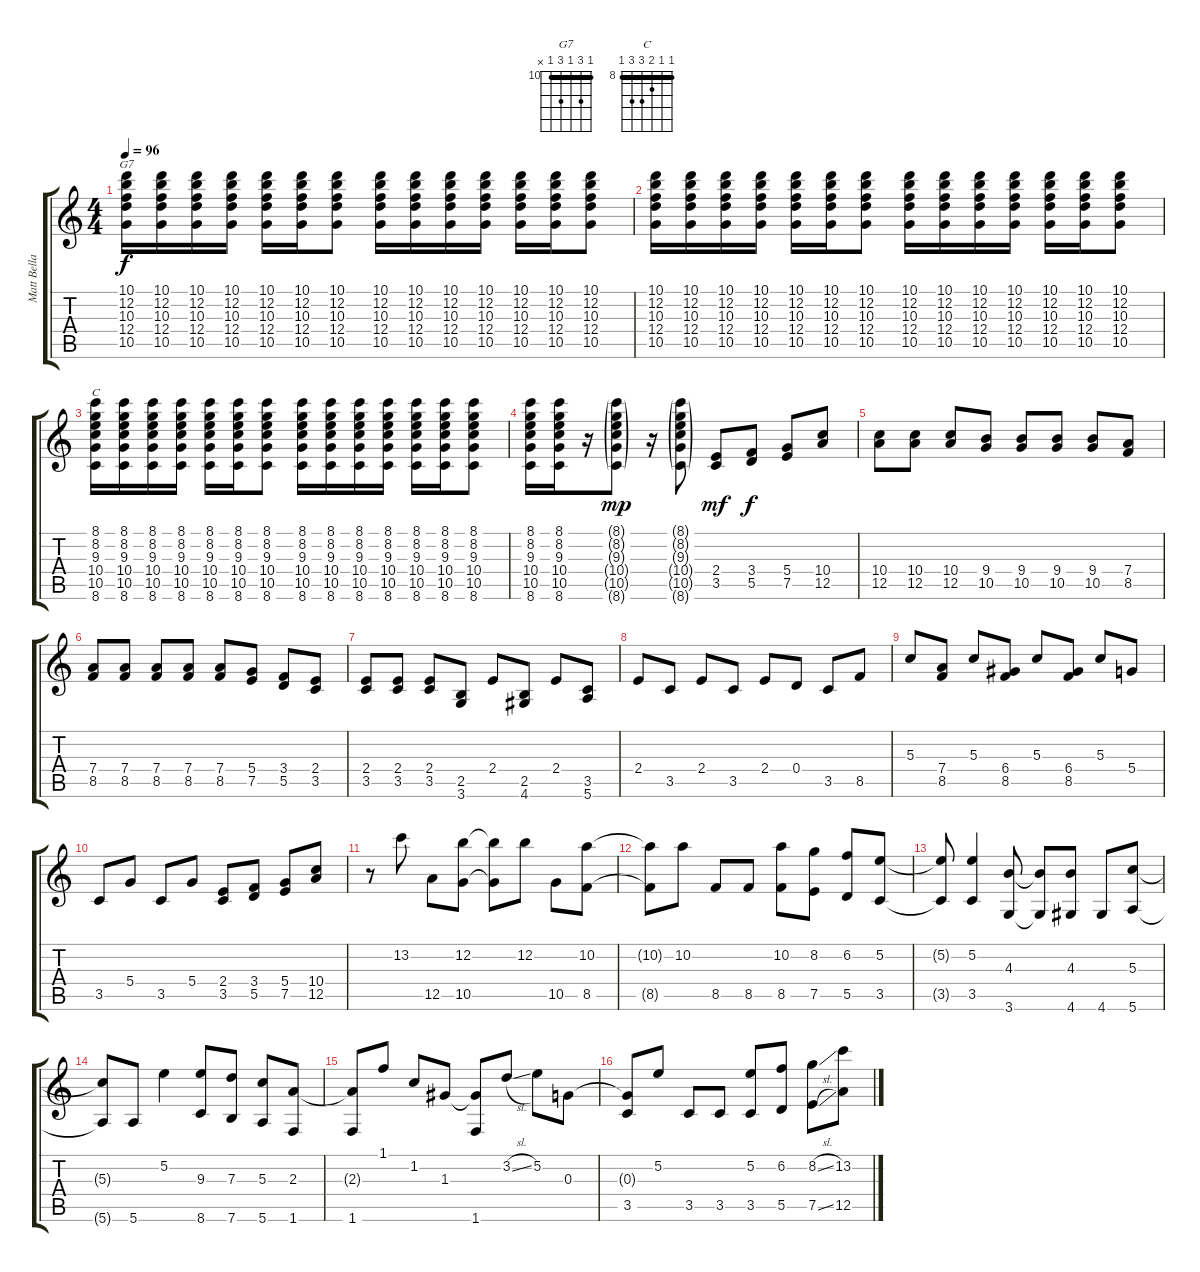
\track ("Matt Bellamy" "Matt Bella") {instrument acousticguitarnylon}
\staff {score tabs}
\tuning (E4 B3 G3 D3 A2 E2) {hide}
\chord ("G7" 10 12 10 12 10 x) {firstfret 10 barre 10}
\chord ("C" 8 8 9 10 10 8) {firstfret 8 barre 8}
\ts (4 4)
\tempo 96
\clef g2
\ks c
(10.1 12.2 10.3 12.4 10.5).16{ch "G7" dy f} (10.1 12.2 10.3 12.4 10.5).16 (10.1 12.2 10.3 12.4 10.5).16 (10.1 12.2 10.3 12.4 10.5).16 (10.1 12.2 10.3 12.4 10.5).16 (10.1 12.2 10.3 12.4 10.5).16 (10.1 12.2 10.3 12.4 10.5).8 (10.1 12.2 10.3 12.4 10.5).16 (10.1 12.2 10.3 12.4 10.5).16 (10.1 12.2 10.3 12.4 10.5).16 (10.1 12.2 10.3 12.4 10.5).16 (10.1 12.2 10.3 12.4 10.5).16 (10.1 12.2 10.3 12.4 10.5).16 (10.1 12.2 10.3 12.4 10.5).8 |
(10.1 12.2 10.3 12.4 10.5).16 (10.1 12.2 10.3 12.4 10.5).16 (10.1 12.2 10.3 12.4 10.5).16 (10.1 12.2 10.3 12.4 10.5).16 (10.1 12.2 10.3 12.4 10.5).16 (10.1 12.2 10.3 12.4 10.5).16 (10.1 12.2 10.3 12.4 10.5).8 (10.1 12.2 10.3 12.4 10.5).16 (10.1 12.2 10.3 12.4 10.5).16 (10.1 12.2 10.3 12.4 10.5).16 (10.1 12.2 10.3 12.4 10.5).16 (10.1 12.2 10.3 12.4 10.5).16 (10.1 12.2 10.3 12.4 10.5).16 (10.1 12.2 10.3 12.4 10.5).8 |
(8.1 8.2 9.3 10.4 10.5 8.6).16{ch "C"} (8.1 8.2 9.3 10.4 10.5 8.6).16 (8.1 8.2 9.3 10.4 10.5 8.6).16 (8.1 8.2 9.3 10.4 10.5 8.6).16 (8.1 8.2 9.3 10.4 10.5 8.6).16 (8.1 8.2 9.3 10.4 10.5 8.6).16 (8.1 8.2 9.3 10.4 10.5 8.6).8 (8.1 8.2 9.3 10.4 10.5 8.6).16 (8.1 8.2 9.3 10.4 10.5 8.6).16 (8.1 8.2 9.3 10.4 10.5 8.6).16 (8.1 8.2 9.3 10.4 10.5 8.6).16 (8.1 8.2 9.3 10.4 10.5 8.6).16 (8.1 8.2 9.3 10.4 10.5 8.6).16 (8.1 8.2 9.3 10.4 10.5 8.6).8 |
(8.1 8.2 9.3 10.4 10.5 8.6).16 (8.1 8.2 9.3 10.4 10.5 8.6).16 r.16 (8.1{g} 8.2{g} 9.3{g} 10.4{g} 10.5{g} 8.6{g}).8{dy mp} r.16 (8.1{g} 8.2{g} 9.3{g} 10.4{g} 10.5{g} 8.6{g}).8 (2.4 3.5).8{dy mf} (3.4 5.5).8{dy f} (5.4 7.5).8 (10.4 12.5).8 |
(10.4 12.5).8 (10.4 12.5).8 (10.4 12.5).8 (9.4 10.5).8 (9.4 10.5).8 (9.4 10.5).8 (9.4 10.5).8 (7.4 8.5).8 |
(7.4 8.5).8 (7.4 8.5).8 (7.4 8.5).8 (7.4 8.5).8 (7.4 8.5).8 (5.4 7.5).8 (3.4 5.5).8 (2.4 3.5).8 |
(2.4 3.5).8 (2.4 3.5).8 (2.4 3.5).8 (2.5 3.6).8 2.4.8 (2.5 4.6).8 2.4.8 (3.5 5.6).8 |
2.4.8 3.5.8 2.4.8 3.5.8 2.4.8 0.4.8 3.5.8 8.5.8 |
5.3.8 (7.4 8.5).8 5.3.8 (6.4 8.5).8 5.3.8 (6.4 8.5).8 5.3.8 5.4.8 |
3.5.8 5.4.8 3.5.8 5.4.8 (2.4 3.5).8 (3.4 5.5).8 (5.4 7.5).8 (10.4 12.5).8 |
r.8 13.2.8 12.5.8 (12.2 10.5).8 (12.2{t} 10.5{t}).8 12.2.8 10.5.8 (10.2 8.5).8 |
(10.2{t} 8.5{t}).8 10.2.8 8.5.8 8.5.8 (10.2 8.5).8 (8.2 7.5).8 (6.2 5.5).8 (5.2 3.5).8 |
(5.2{t} 3.5{t}).8 (5.2 3.5).4 (4.3 3.6).8 (4.3{t} 3.6{t}).8 (4.3 4.6).8 4.6.8 (5.3 5.6).8 |
(5.3{t} 5.6{t}).8 5.6.8 5.2.4 (9.3 8.6).8 (7.3 7.6).8 (5.3 5.6).8 (2.3 1.6).8 |
(2.3{t} 1.6).8 1.1.8 1.2.8 1.3.8 (1.3{t} 1.6).8 3.2{sl}.8 5.2.8 0.3.8 |
(0.3{t} 3.5).8 5.2.8 3.5.8 3.5.8 (5.2 3.5).8 (6.2 5.5).8 (8.2{sl} 7.5{sl}).8 (13.2 12.5).8
